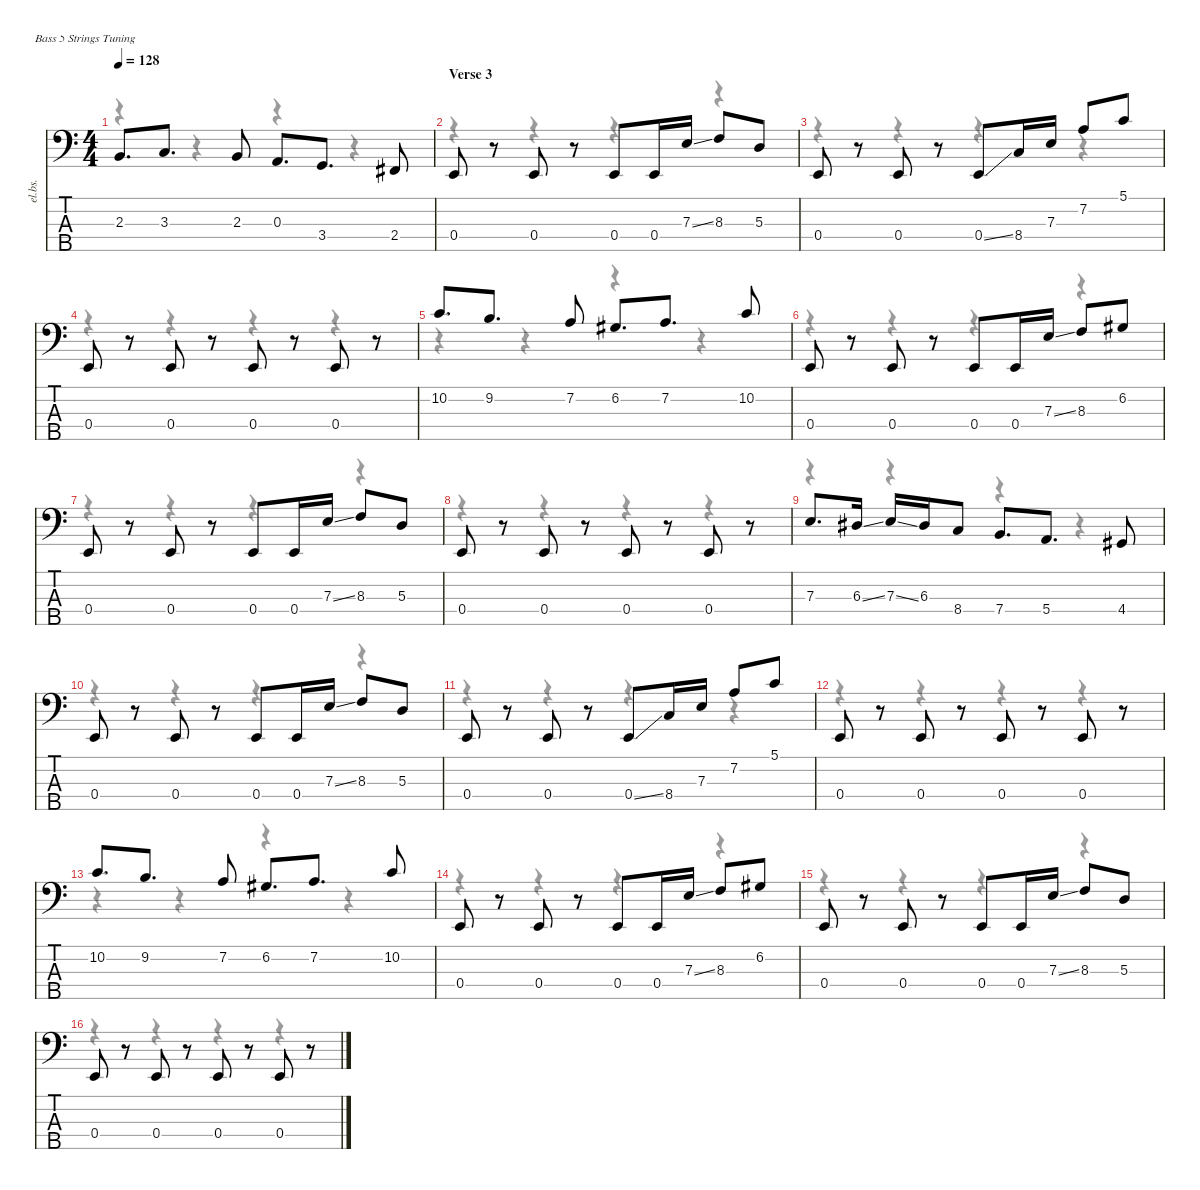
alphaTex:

\defaultSystemsLayout 4
\hideDynamics
\bracketExtendMode nobrackets
\track ("Bass" "el.bs.") {instrument electricbassfinger}
\staff {score tabs}
\tuning (G2 D2 A1 E1 B0)
\voice
\ts (4 4)
\tempo 128
\clef f4
\ks c
2.3.8{d dy f} 3.3.8{d} 2.3.8 0.3.8{d} 3.4.8{d} 2.4{acc #}.8 |
\section ("" "Verse 3")
0.4.8 r.8 0.4.8 r.8 0.4.8 0.4.16 7.3{ss}.16 8.3.8 5.3.8 |
0.4.8 r.8 0.4.8 r.8 0.4{ss}.8 8.4.16 7.3.16 7.2.8 5.1.8 |
0.4.8 r.8 0.4.8 r.8 0.4.8 r.8 0.4.8 r.8 |
10.2.8{d} 9.2.8{d} 7.2.8 6.2{acc #}.8{d} 7.2.8{d} 10.2.8 |
0.4.8 r.8 0.4.8 r.8 0.4.8 0.4.16 7.3{ss}.16 8.3.8 6.2{acc #}.8 |
0.4.8 r.8 0.4.8 r.8 0.4.8 0.4.16 7.3{ss}.16 8.3.8 5.3.8 |
0.4.8 r.8 0.4.8 r.8 0.4.8 r.8 0.4.8 r.8 |
7.3.8{d} 6.3{ss acc #}.16 7.3{ss}.16 6.3{acc #}.16 8.4.8 7.4.8{d} 5.4.8{d} 4.4{acc #}.8 |
0.4.8 r.8 0.4.8 r.8 0.4.8 0.4.16 7.3{ss}.16 8.3.8 5.3.8 |
0.4.8 r.8 0.4.8 r.8 0.4{ss}.8 8.4.16 7.3.16 7.2.8 5.1.8 |
0.4.8 r.8 0.4.8 r.8 0.4.8 r.8 0.4.8 r.8 |
10.2.8{d} 9.2.8{d} 7.2.8 6.2{acc #}.8{d} 7.2.8{d} 10.2.8 |
0.4.8 r.8 0.4.8 r.8 0.4.8 0.4.16 7.3{ss}.16 8.3.8 6.2{acc #}.8 |
0.4.8 r.8 0.4.8 r.8 0.4.8 0.4.16 7.3{ss}.16 8.3.8 5.3.8 |
0.4.8 r.8 0.4.8 r.8 0.4.8 r.8 0.4.8 r.8
\voice
\clef f4
\ottava regular
\simile none
\ks c
r.4{dy mf} r.4 r.4 r.4 |
r.4 r.4 r.4 r.4 |
r.4 r.4 r.4 r.4 |
r.4 r.4 r.4 r.4 |
r.4 r.4 r.4 r.4 |
r.4 r.4 r.4 r.4 |
r.4 r.4 r.4 r.4 |
r.4 r.4 r.4 r.4 |
r.4 r.4 r.4 r.4 |
r.4 r.4 r.4 r.4 |
r.4 r.4 r.4 r.4 |
r.4 r.4 r.4 r.4 |
r.4 r.4 r.4 r.4 |
r.4 r.4 r.4 r.4 |
r.4 r.4 r.4 r.4 |
r.4 r.4 r.4 r.4
